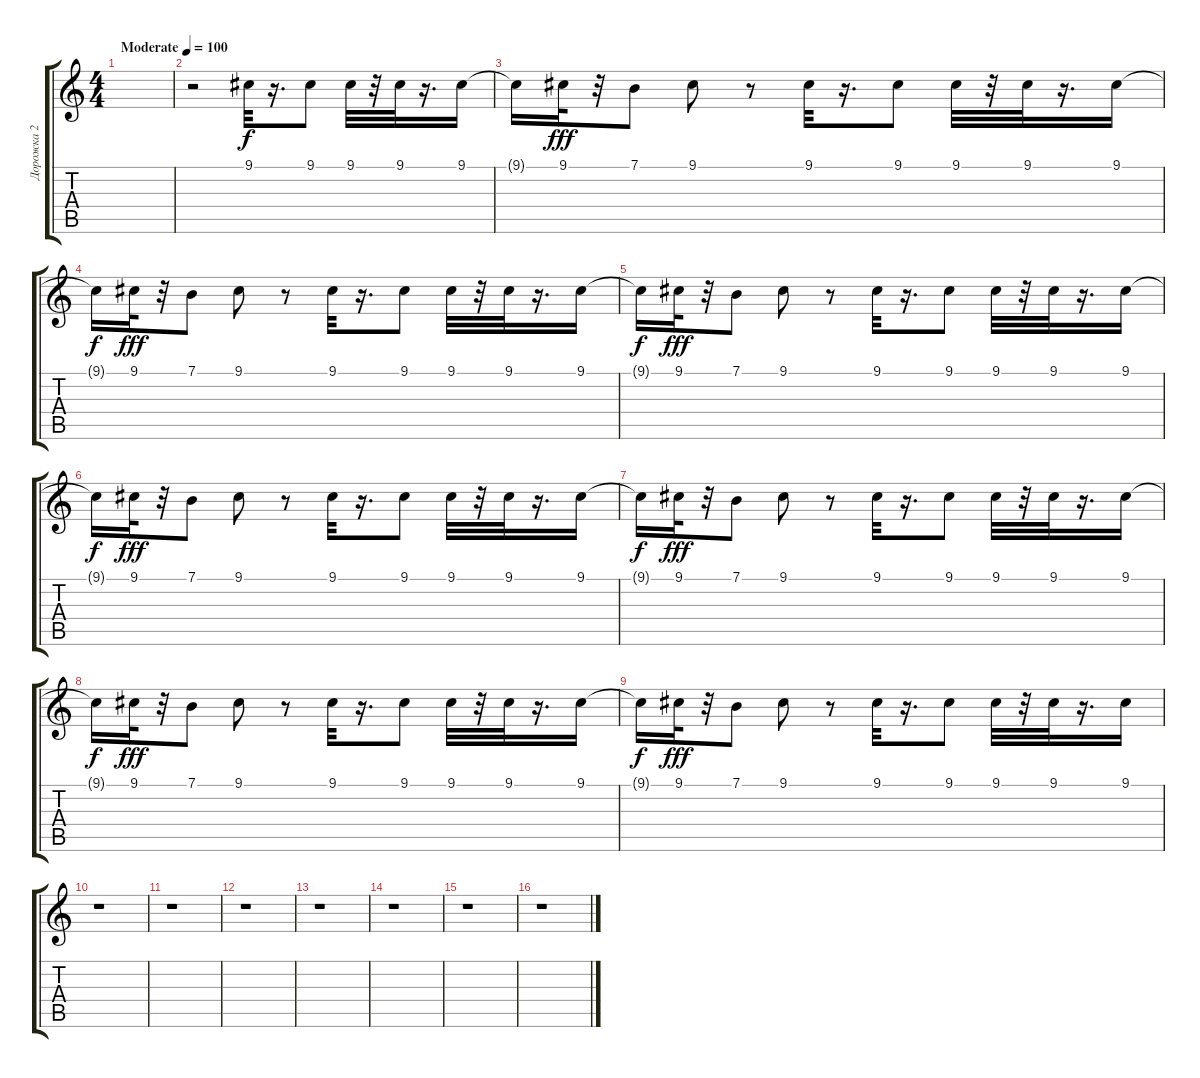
\track ("Дорожка 2" "Дорожка 2") {instrument voiceoohs}
\staff {score tabs}
\tuning (E4 B3 G3 D3 A2 E2) {hide}
\ts (4 4)
\tempo (100 "Moderate")
\clef g2
\ks c
|
r.2 9.1.32 r.16{d} 9.1.8 9.1.32 r.32 9.1.32 r.16{d} 9.1.16 |
9.1{t}.16{dy f} 9.1.32{dy fff} r.32 7.1.8 9.1.8 r.8 9.1.32 r.16{d} 9.1.8 9.1.32 r.32 9.1.32 r.16{d} 9.1.16 |
9.1{t}.16{dy f} 9.1.32{dy fff} r.32 7.1.8 9.1.8 r.8 9.1.32 r.16{d} 9.1.8 9.1.32 r.32 9.1.32 r.16{d} 9.1.16 |
9.1{t}.16{dy f} 9.1.32{dy fff} r.32 7.1.8 9.1.8 r.8 9.1.32 r.16{d} 9.1.8 9.1.32 r.32 9.1.32 r.16{d} 9.1.16 |
9.1{t}.16{dy f} 9.1.32{dy fff} r.32 7.1.8 9.1.8 r.8 9.1.32 r.16{d} 9.1.8 9.1.32 r.32 9.1.32 r.16{d} 9.1.16 |
9.1{t}.16{dy f} 9.1.32{dy fff} r.32 7.1.8 9.1.8 r.8 9.1.32 r.16{d} 9.1.8 9.1.32 r.32 9.1.32 r.16{d} 9.1.16 |
9.1{t}.16{dy f} 9.1.32{dy fff} r.32 7.1.8 9.1.8 r.8 9.1.32 r.16{d} 9.1.8 9.1.32 r.32 9.1.32 r.16{d} 9.1.16 |
9.1{t}.16{dy f} 9.1.32{dy fff} r.32 7.1.8 9.1.8 r.8 9.1.32 r.16{d} 9.1.8 9.1.32 r.32 9.1.32 r.16{d} 9.1.16 |
r.1 |
r.1 |
r.1 |
r.1 |
r.1 |
r.1 |
r.1
